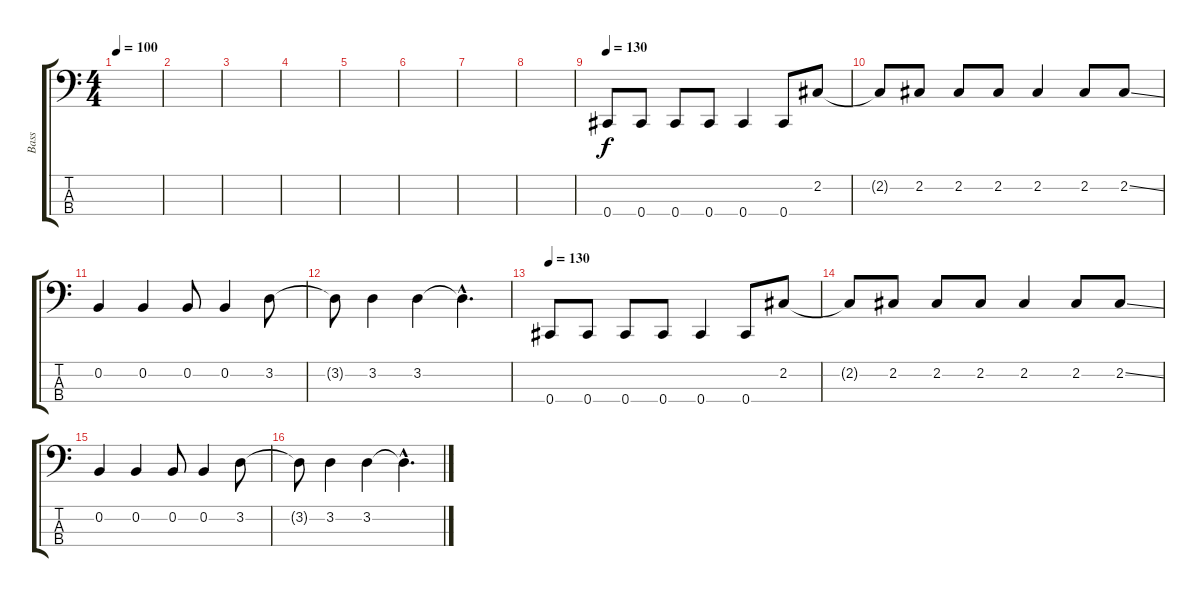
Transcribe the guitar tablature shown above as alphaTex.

\track ("Bass" "Bass") {instrument electricbasspick}
\staff {score tabs}
\tuning (E2 B1 Gb1 Db1) {hide}
\ts (4 4)
\tempo 100
\clef f4
\ks c
|
|
|
|
|
|
|
|
\tempo 140
\tempo 130
0.4.8 0.4.8 0.4.8 0.4.8 0.4.4 0.4.8 2.2.8 |
2.2{t}.8 2.2.8 2.2.8 2.2.8 2.2.4 2.2.8 2.2{ss}.8 |
0.2.4 0.2.4 0.2.8 0.2.4 3.2.8 |
3.2{t}.8 3.2.4 3.2.4 3.2{hac t}.4{d} |
\tempo 140
\tempo 130
0.4.8 0.4.8 0.4.8 0.4.8 0.4.4 0.4.8 2.2.8 |
2.2{t}.8 2.2.8 2.2.8 2.2.8 2.2.4 2.2.8 2.2{ss}.8 |
0.2.4 0.2.4 0.2.8 0.2.4 3.2.8 |
3.2{t}.8 3.2.4 3.2.4 3.2{hac t}.4{d}
